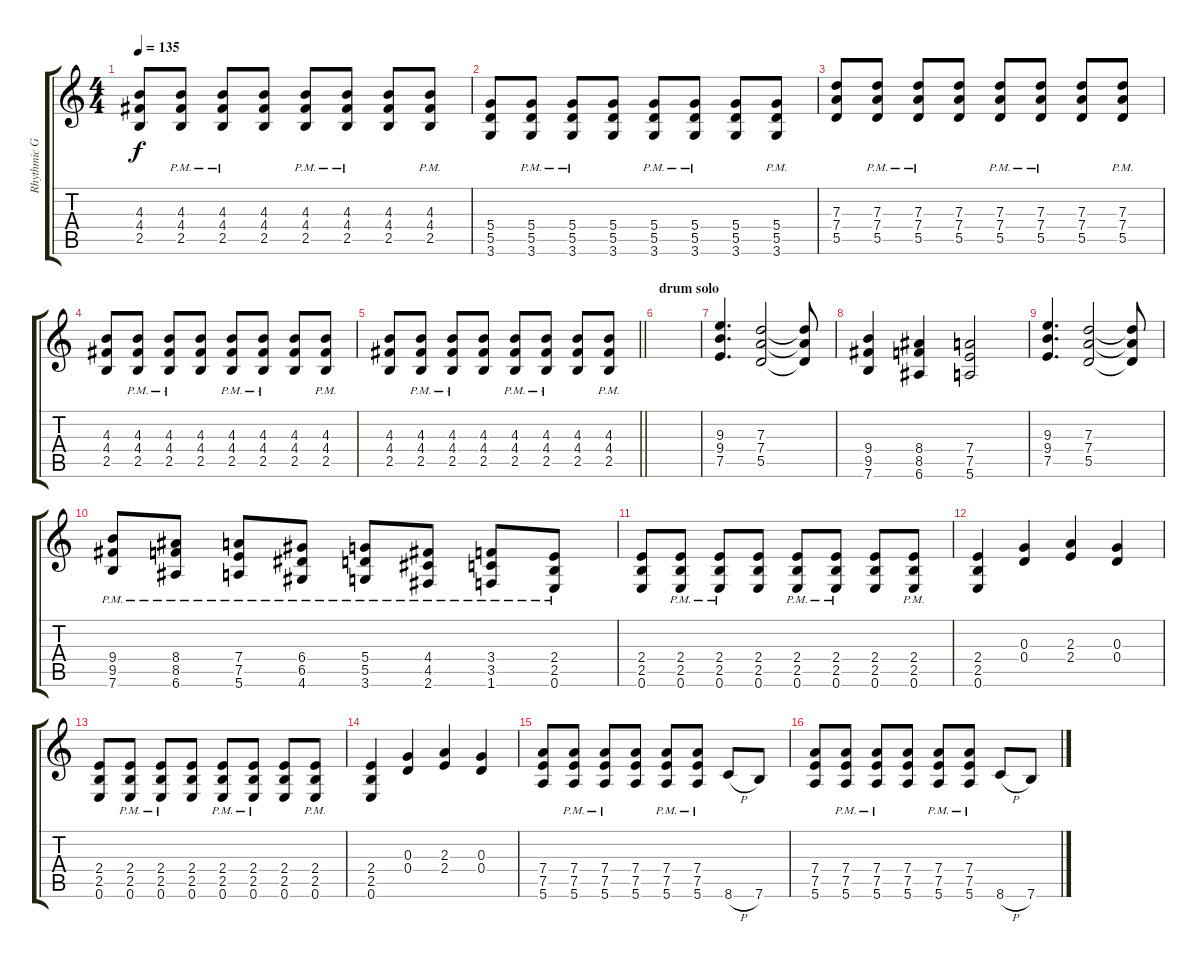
\track ("Rhythmic Guitar Slash" "Rhythmic G") {instrument distortionguitar}
\staff {score tabs}
\tuning (E4 B3 G3 D3 A2 E2) {hide}
\ts (4 4)
\tempo 135
\clef g2
\ks c
(4.3 4.4 2.5).8{dy f} (4.3{pm} 4.4{pm} 2.5{pm}).8 (4.3{pm} 4.4{pm} 2.5{pm}).8 (4.3 4.4 2.5).8 (4.3{pm} 4.4{pm} 2.5{pm}).8 (4.3{pm} 4.4{pm} 2.5{pm}).8 (4.3 4.4 2.5).8 (4.3{pm} 4.4{pm} 2.5{pm}).8 |
(5.4 5.5 3.6).8 (5.4{pm} 5.5{pm} 3.6{pm}).8 (5.4{pm} 5.5{pm} 3.6{pm}).8 (5.4 5.5 3.6).8 (5.4{pm} 5.5{pm} 3.6{pm}).8 (5.4{pm} 5.5{pm} 3.6{pm}).8 (5.4 5.5 3.6).8 (5.4{pm} 5.5{pm} 3.6{pm}).8 |
(7.3 7.4 5.5).8 (7.3{pm} 7.4{pm} 5.5{pm}).8 (7.3{pm} 7.4{pm} 5.5{pm}).8 (7.3 7.4 5.5).8 (7.3{pm} 7.4{pm} 5.5{pm}).8 (7.3{pm} 7.4{pm} 5.5{pm}).8 (7.3 7.4 5.5).8 (7.3{pm} 7.4{pm} 5.5{pm}).8 |
(4.3 4.4 2.5).8 (4.3{pm} 4.4{pm} 2.5{pm}).8 (4.3{pm} 4.4{pm} 2.5{pm}).8 (4.3 4.4 2.5).8 (4.3{pm} 4.4{pm} 2.5{pm}).8 (4.3{pm} 4.4{pm} 2.5{pm}).8 (4.3 4.4 2.5).8 (4.3{pm} 4.4{pm} 2.5{pm}).8 |
\barLineRight lightlight
(4.3 4.4 2.5).8 (4.3{pm} 4.4{pm} 2.5{pm}).8 (4.3{pm} 4.4{pm} 2.5{pm}).8 (4.3 4.4 2.5).8 (4.3{pm} 4.4{pm} 2.5{pm}).8 (4.3{pm} 4.4{pm} 2.5{pm}).8 (4.3 4.4 2.5).8 (4.3 4.4{pm} 2.5).8 |
\section ("" "drum solo")
|
(9.3 9.4 7.5).4{d} (7.3 7.4 5.5).2 (7.3{t} 7.4{t} 5.5{t}).8 |
(9.4 9.5 7.6).4 (8.4 8.5 6.6).4 (7.4 7.5 5.6).2 |
(9.3 9.4 7.5).4{d} (7.3 7.4 5.5).2 (7.3{t} 7.4{t} 5.5{t}).8 |
(9.4{pm} 9.5{pm} 7.6{pm}).8 (8.4{pm} 8.5{pm} 6.6{pm}).8 (7.4{pm} 7.5{pm} 5.6{pm}).8 (6.4{pm} 6.5{pm} 4.6{pm}).8 (5.4{pm} 5.5{pm} 3.6{pm}).8 (4.4{pm} 4.5{pm} 2.6{pm}).8 (3.4{pm} 3.5{pm} 1.6{pm}).8 (2.4{pm} 2.5{pm} 0.6{pm}).8 |
(2.4 2.5 0.6).8 (2.4{pm} 2.5{pm} 0.6{pm}).8 (2.4{pm} 2.5{pm} 0.6{pm}).8 (2.4 2.5 0.6).8 (2.4{pm} 2.5{pm} 0.6{pm}).8 (2.4{pm} 2.5{pm} 0.6{pm}).8 (2.4 2.5 0.6).8 (2.4 2.5{pm} 0.6).8 |
(2.4 2.5 0.6).4 (0.3 0.4).4 (2.3 2.4).4 (0.3 0.4).4 |
(2.4 2.5 0.6).8 (2.4{pm} 2.5{pm} 0.6{pm}).8 (2.4{pm} 2.5{pm} 0.6{pm}).8 (2.4 2.5 0.6).8 (2.4{pm} 2.5{pm} 0.6{pm}).8 (2.4{pm} 2.5{pm} 0.6{pm}).8 (2.4 2.5 0.6).8 (2.4 2.5{pm} 0.6).8 |
(2.4 2.5 0.6).4 (0.3 0.4).4 (2.3 2.4).4 (0.3 0.4).4 |
(7.4 7.5 5.6).8 (7.4{pm} 7.5{pm} 5.6{pm}).8 (7.4{pm} 7.5{pm} 5.6{pm}).8 (7.4 7.5 5.6).8 (7.4{pm} 7.5{pm} 5.6{pm}).8 (7.4{pm} 7.5{pm} 5.6{pm}).8 8.6{h}.8 7.6.8 |
(7.4 7.5 5.6).8 (7.4{pm} 7.5{pm} 5.6{pm}).8 (7.4{pm} 7.5{pm} 5.6{pm}).8 (7.4 7.5 5.6).8 (7.4{pm} 7.5{pm} 5.6{pm}).8 (7.4{pm} 7.5{pm} 5.6{pm}).8 8.6{h}.8 7.6.8
